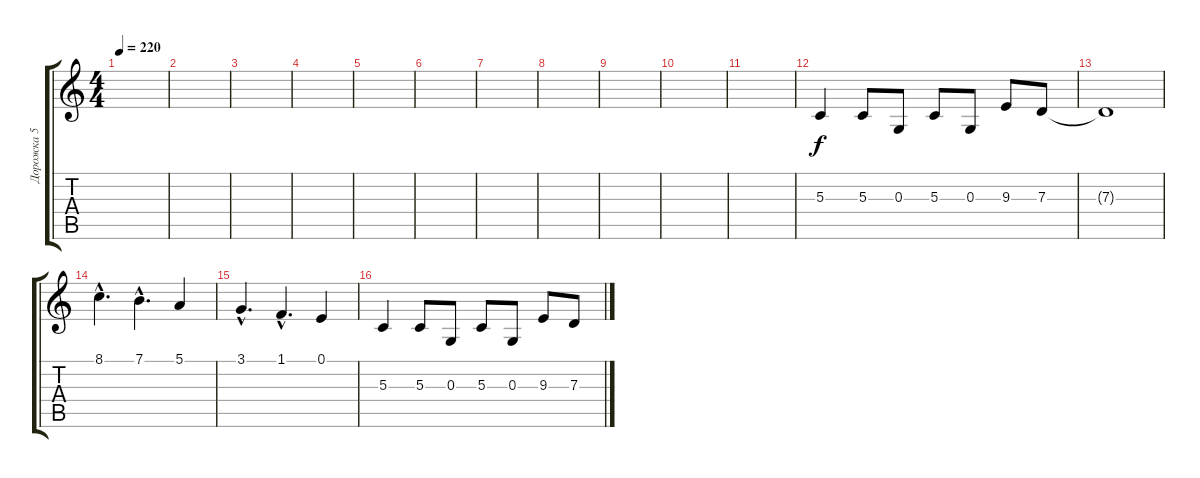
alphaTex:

\track ("Дорожка 5" "Дорожка 5") {instrument trombone}
\staff {score tabs}
\tuning (E4 B3 G3 D3 A2 E2) {hide}
\ts (4 4)
\tempo 220
\clef g2
\ks c
|
|
|
|
|
|
|
|
|
|
|
5.3.4 5.3.8 0.3.8 5.3.8 0.3.8 9.3.8 7.3.8 |
7.3{t}.1 |
8.1{hac}.4{d} 7.1{hac}.4{d} 5.1.4 |
3.1{hac}.4{d} 1.1{hac}.4{d} 0.1.4 |
5.3.4 5.3.8 0.3.8 5.3.8 0.3.8 9.3.8 7.3.8
